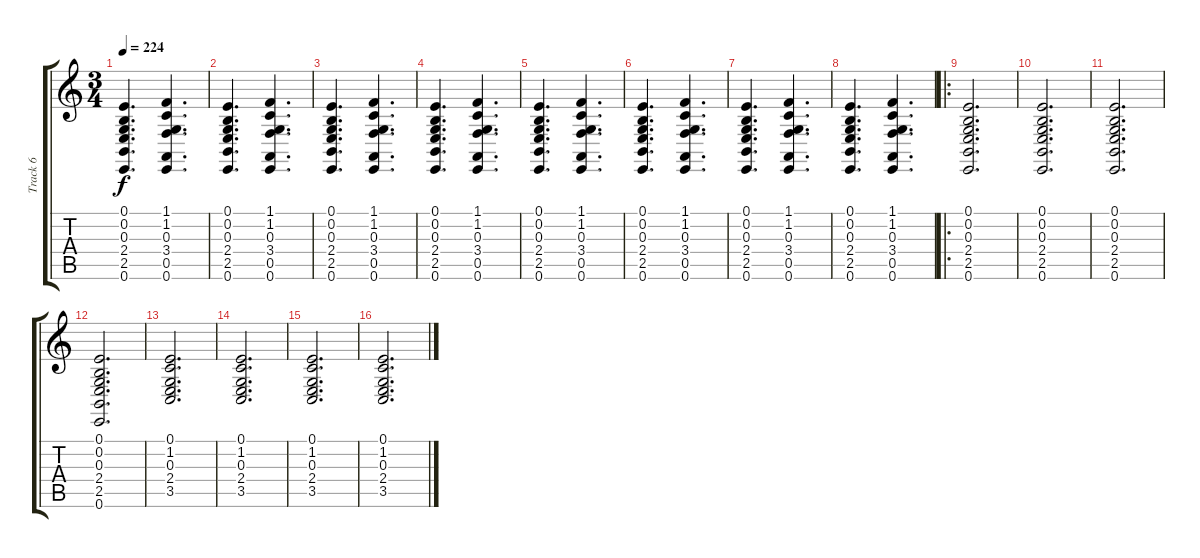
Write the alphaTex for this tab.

\track ("Track 6" "Track 6") {instrument brightacousticpiano}
\staff {score tabs}
\tuning (E4 B3 G3 D3 A2 E2) {hide}
\ts (3 4)
\tempo 224
\clef g2
\ks c
(0.1 0.2 0.3 2.4 2.5 0.6).4{d dy f instrument brightacousticpiano} (1.1 1.2 0.3 3.4 0.5 0.6).4{d} |
(0.1 0.2 0.3 2.4 2.5 0.6).4{d} (1.1 1.2 0.3 3.4 0.5 0.6).4{d} |
(0.1 0.2 0.3 2.4 2.5 0.6).4{d} (1.1 1.2 0.3 3.4 0.5 0.6).4{d} |
(0.1 0.2 0.3 2.4 2.5 0.6).4{d} (1.1 1.2 0.3 3.4 0.5 0.6).4{d} |
(0.1 0.2 0.3 2.4 2.5 0.6).4{d} (1.1 1.2 0.3 3.4 0.5 0.6).4{d} |
(0.1 0.2 0.3 2.4 2.5 0.6).4{d} (1.1 1.2 0.3 3.4 0.5 0.6).4{d} |
(0.1 0.2 0.3 2.4 2.5 0.6).4{d} (1.1 1.2 0.3 3.4 0.5 0.6).4{d} |
(0.1 0.2 0.3 2.4 2.5 0.6).4{d} (1.1 1.2 0.3 3.4 0.5 0.6).4{d} |
\ro
(0.1 0.2 0.3 2.4 2.5 0.6).2{d} |
(0.1 0.2 0.3 2.4 2.5 0.6).2{d} |
(0.1 0.2 0.3 2.4 2.5 0.6).2{d} |
(0.1 0.2 0.3 2.4 2.5 0.6).2{d} |
(0.1 1.2 0.3 2.4 3.5).2{d} |
(0.1 1.2 0.3 2.4 3.5).2{d} |
(0.1 1.2 0.3 2.4 3.5).2{d} |
(0.1 1.2 0.3 2.4 3.5).2{d}
